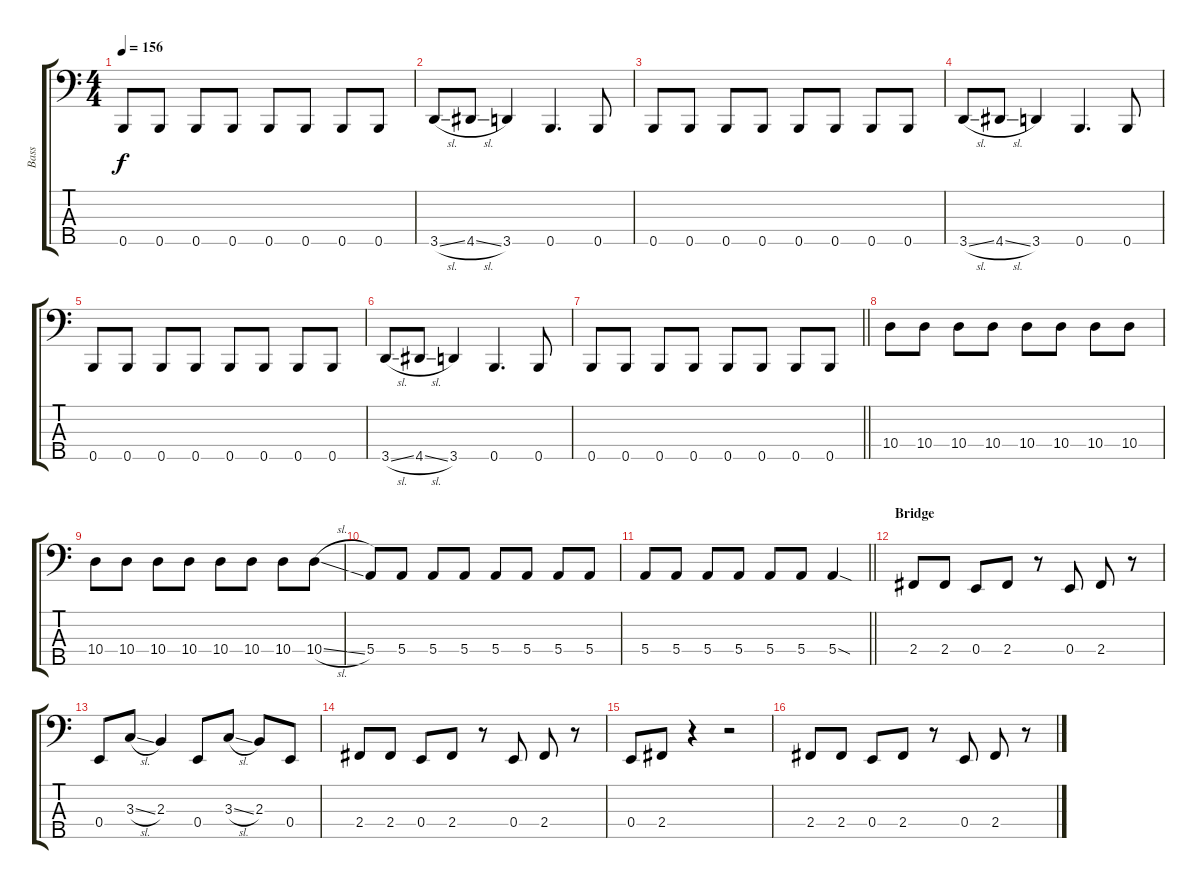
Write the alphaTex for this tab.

\track ("Bass" "Bass") {instrument electricbassfinger}
\staff {score tabs}
\tuning (G2 D2 A1 E1 B0) {hide}
\ts (4 4)
\tempo 156
\clef f4
\ks c
0.5.8{dy f} 0.5.8 0.5.8 0.5.8 0.5.8 0.5.8 0.5.8 0.5.8 |
3.5{sl}.8 4.5{sl}.8 3.5.4 0.5.4{d} 0.5.8 |
0.5.8 0.5.8 0.5.8 0.5.8 0.5.8 0.5.8 0.5.8 0.5.8 |
3.5{sl}.8 4.5{sl}.8 3.5.4 0.5.4{d} 0.5.8 |
0.5.8 0.5.8 0.5.8 0.5.8 0.5.8 0.5.8 0.5.8 0.5.8 |
3.5{sl}.8 4.5{sl}.8 3.5.4 0.5.4{d} 0.5.8 |
\barLineRight lightlight
0.5.8 0.5.8 0.5.8 0.5.8 0.5.8 0.5.8 0.5.8 0.5.8 |
\section ("" "")
10.4.8 10.4.8 10.4.8 10.4.8 10.4.8 10.4.8 10.4.8 10.4.8 |
10.4.8 10.4.8 10.4.8 10.4.8 10.4.8 10.4.8 10.4.8 10.4{sl}.8 |
5.4.8 5.4.8 5.4.8 5.4.8 5.4.8 5.4.8 5.4.8 5.4.8 |
\barLineRight lightlight
5.4.8 5.4.8 5.4.8 5.4.8 5.4.8 5.4.8 5.4{sod}.4 |
\section ("" "Bridge")
2.4.8 2.4.8 0.4.8 2.4.8 r.8 0.4.8 2.4.8 r.8 |
0.4.8 3.3{sl}.8 2.3.4 0.4.8 3.3{sl}.8 2.3.8 0.4.8 |
2.4.8 2.4.8 0.4.8 2.4.8 r.8 0.4.8 2.4.8 r.8 |
0.4.8 2.4.8 r.4 r.2 |
2.4.8 2.4.8 0.4.8 2.4.8 r.8 0.4.8 2.4.8 r.8
